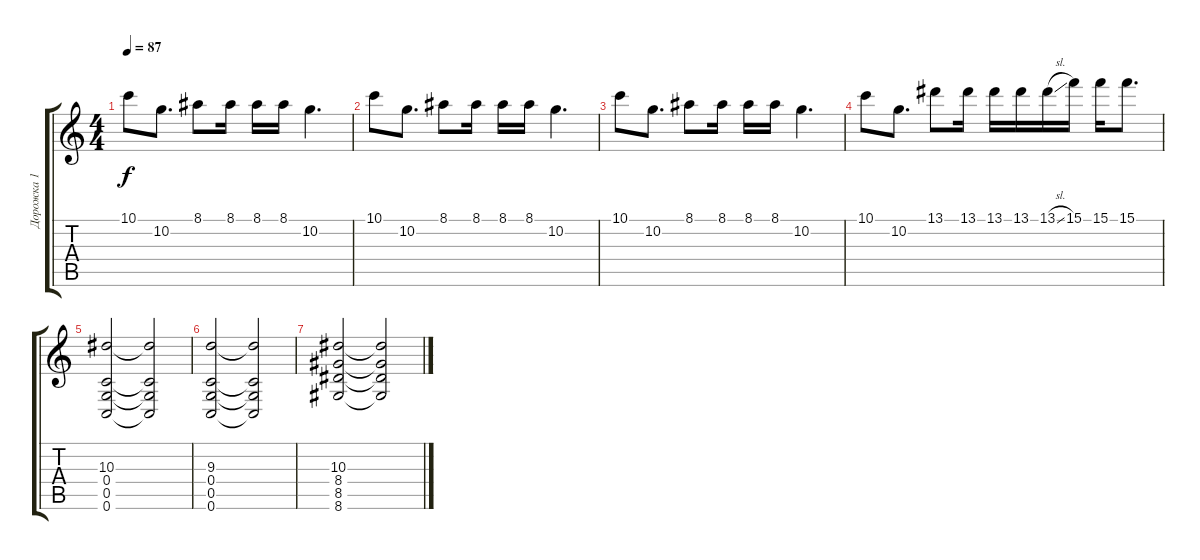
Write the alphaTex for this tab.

\track ("Дорожка 1" "Дорожка 1") {instrument electricguitarclean}
\staff {score tabs}
\tuning (D4 A3 F3 C3 G2 C2) {hide}
\ts (4 4)
\tempo 87
\clef g2
\ks c
10.1.8{dy f} 10.2.8{d} 8.1.8 8.1.16 8.1.16 8.1.16 10.2.4{d} |
10.1.8 10.2.8{d} 8.1.8 8.1.16 8.1.16 8.1.16 10.2.4{d} |
10.1.8 10.2.8{d} 8.1.8 8.1.16 8.1.16 8.1.16 10.2.4{d} |
10.1.8 10.2.8{d} 13.1.8 13.1.16 13.1.16 13.1.16 13.1{sl}.16 15.1.16 15.1.16 15.1.8{d} |
(10.3 0.4 0.5 0.6).2 (10.3{t} 0.4{t} 0.5{t} 0.6{t}).2 |
(9.3 0.4 0.5 0.6).2 (9.3{t} 0.4{t} 0.5{t} 0.6{t}).2 |
(10.3 8.4 8.5 8.6).2 (10.3{t} 8.4{t} 8.5{t} 8.6{t}).2
